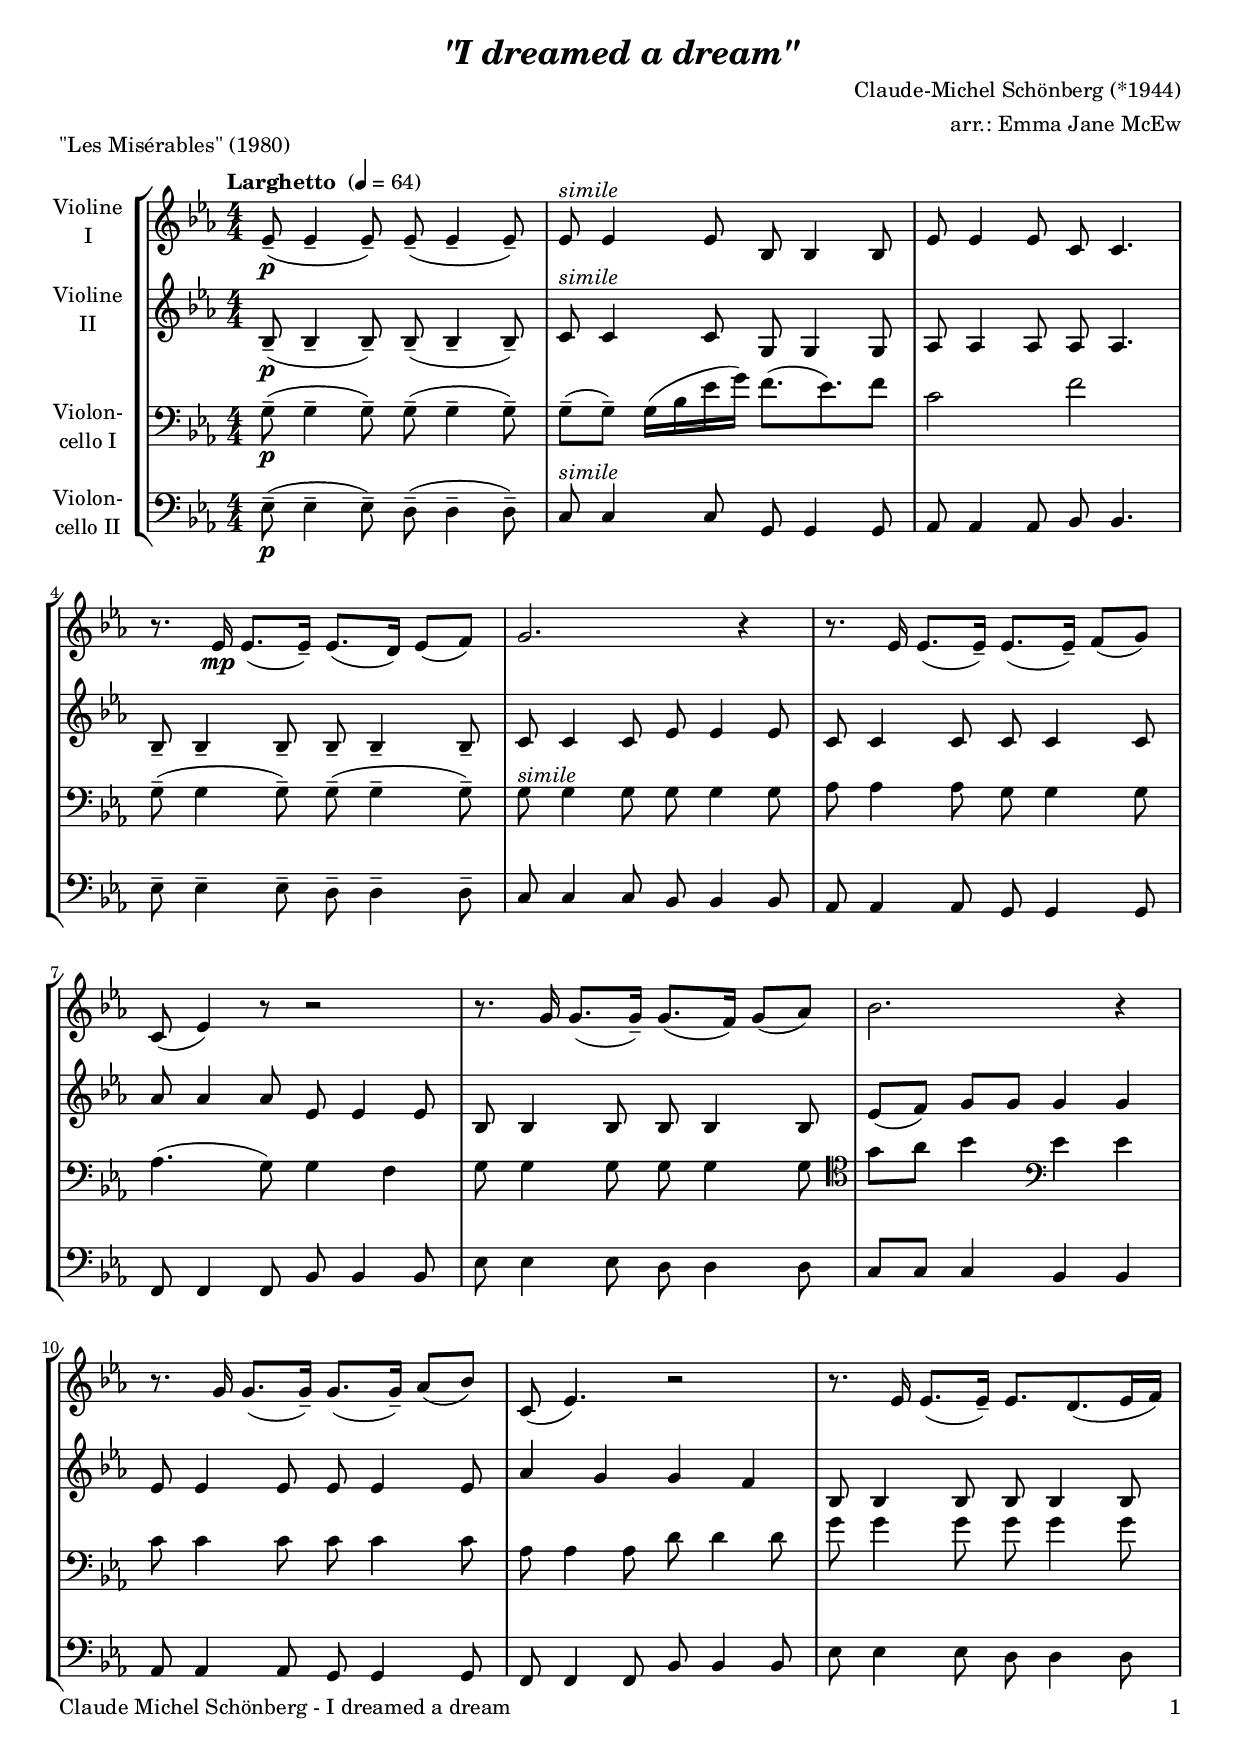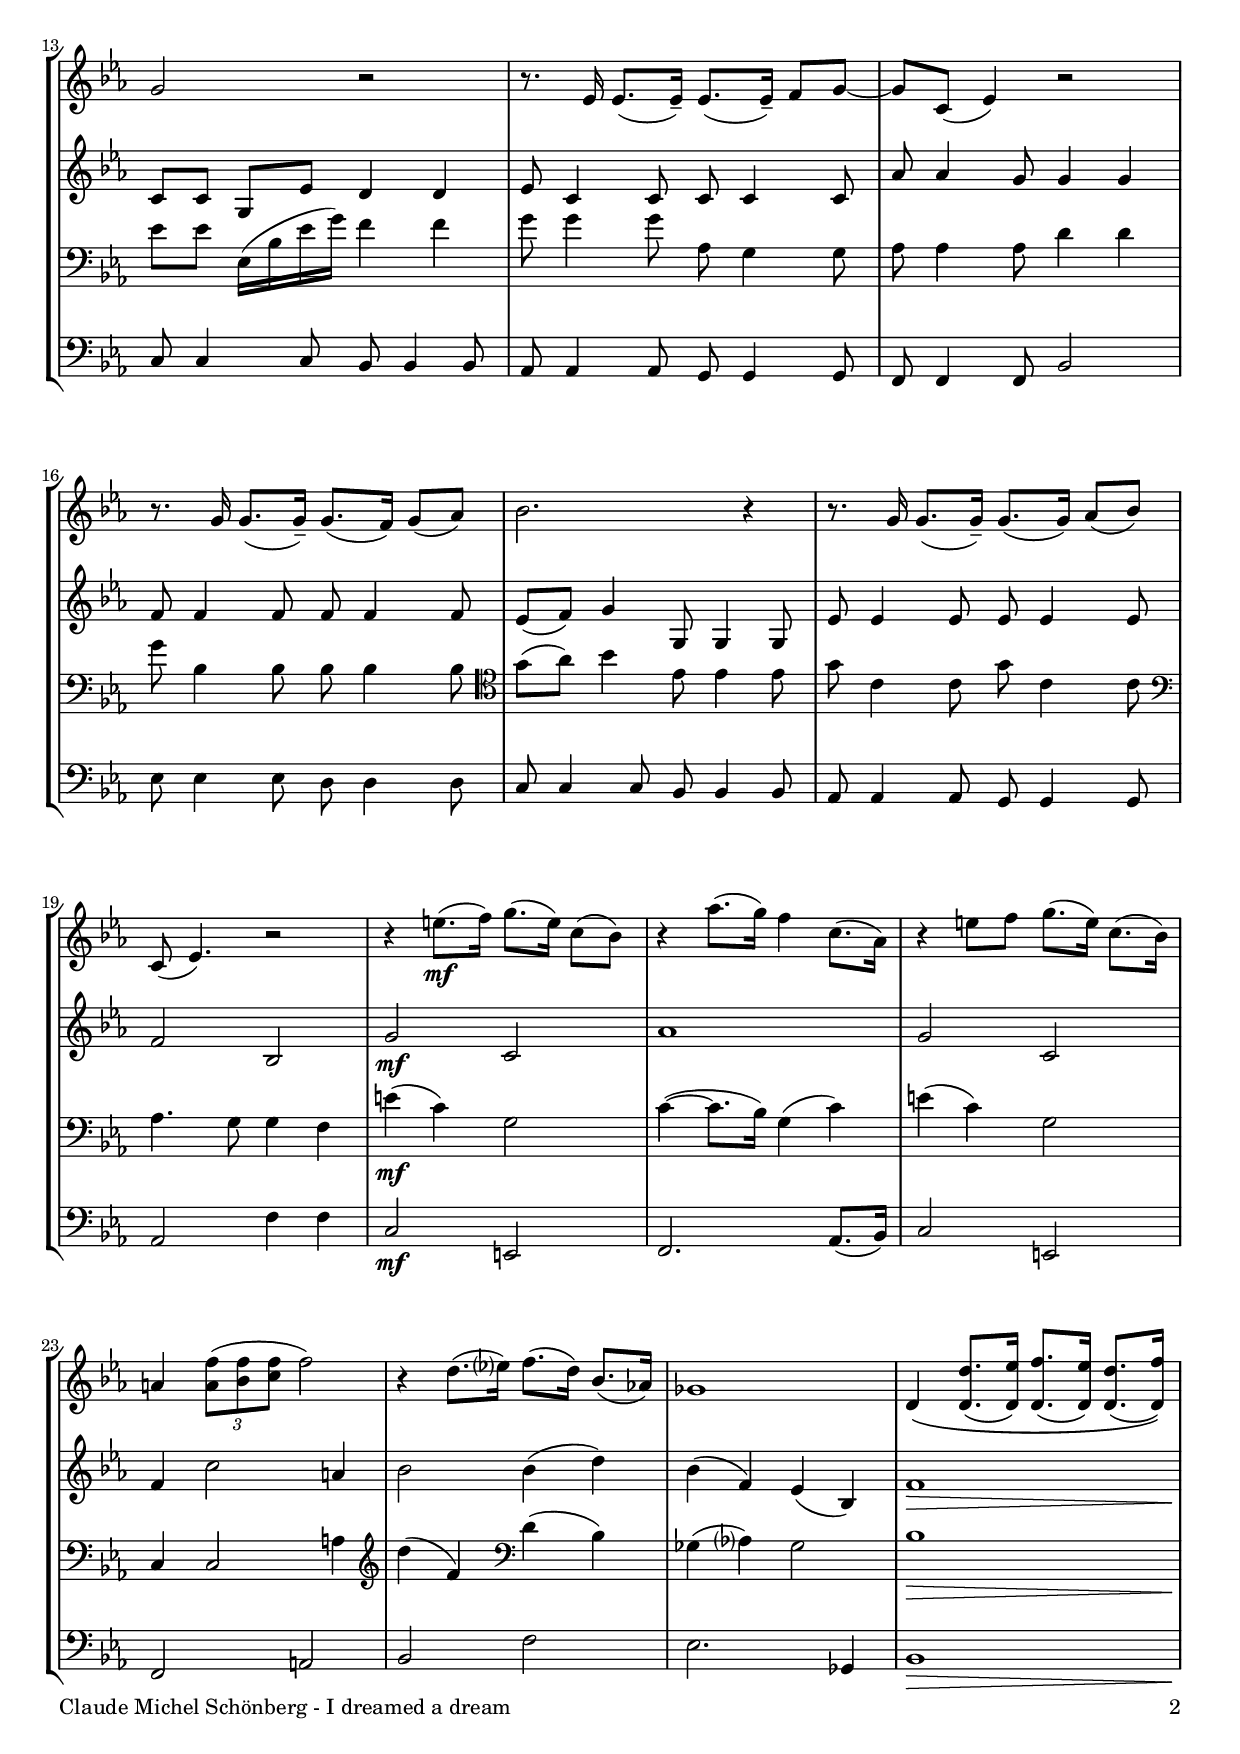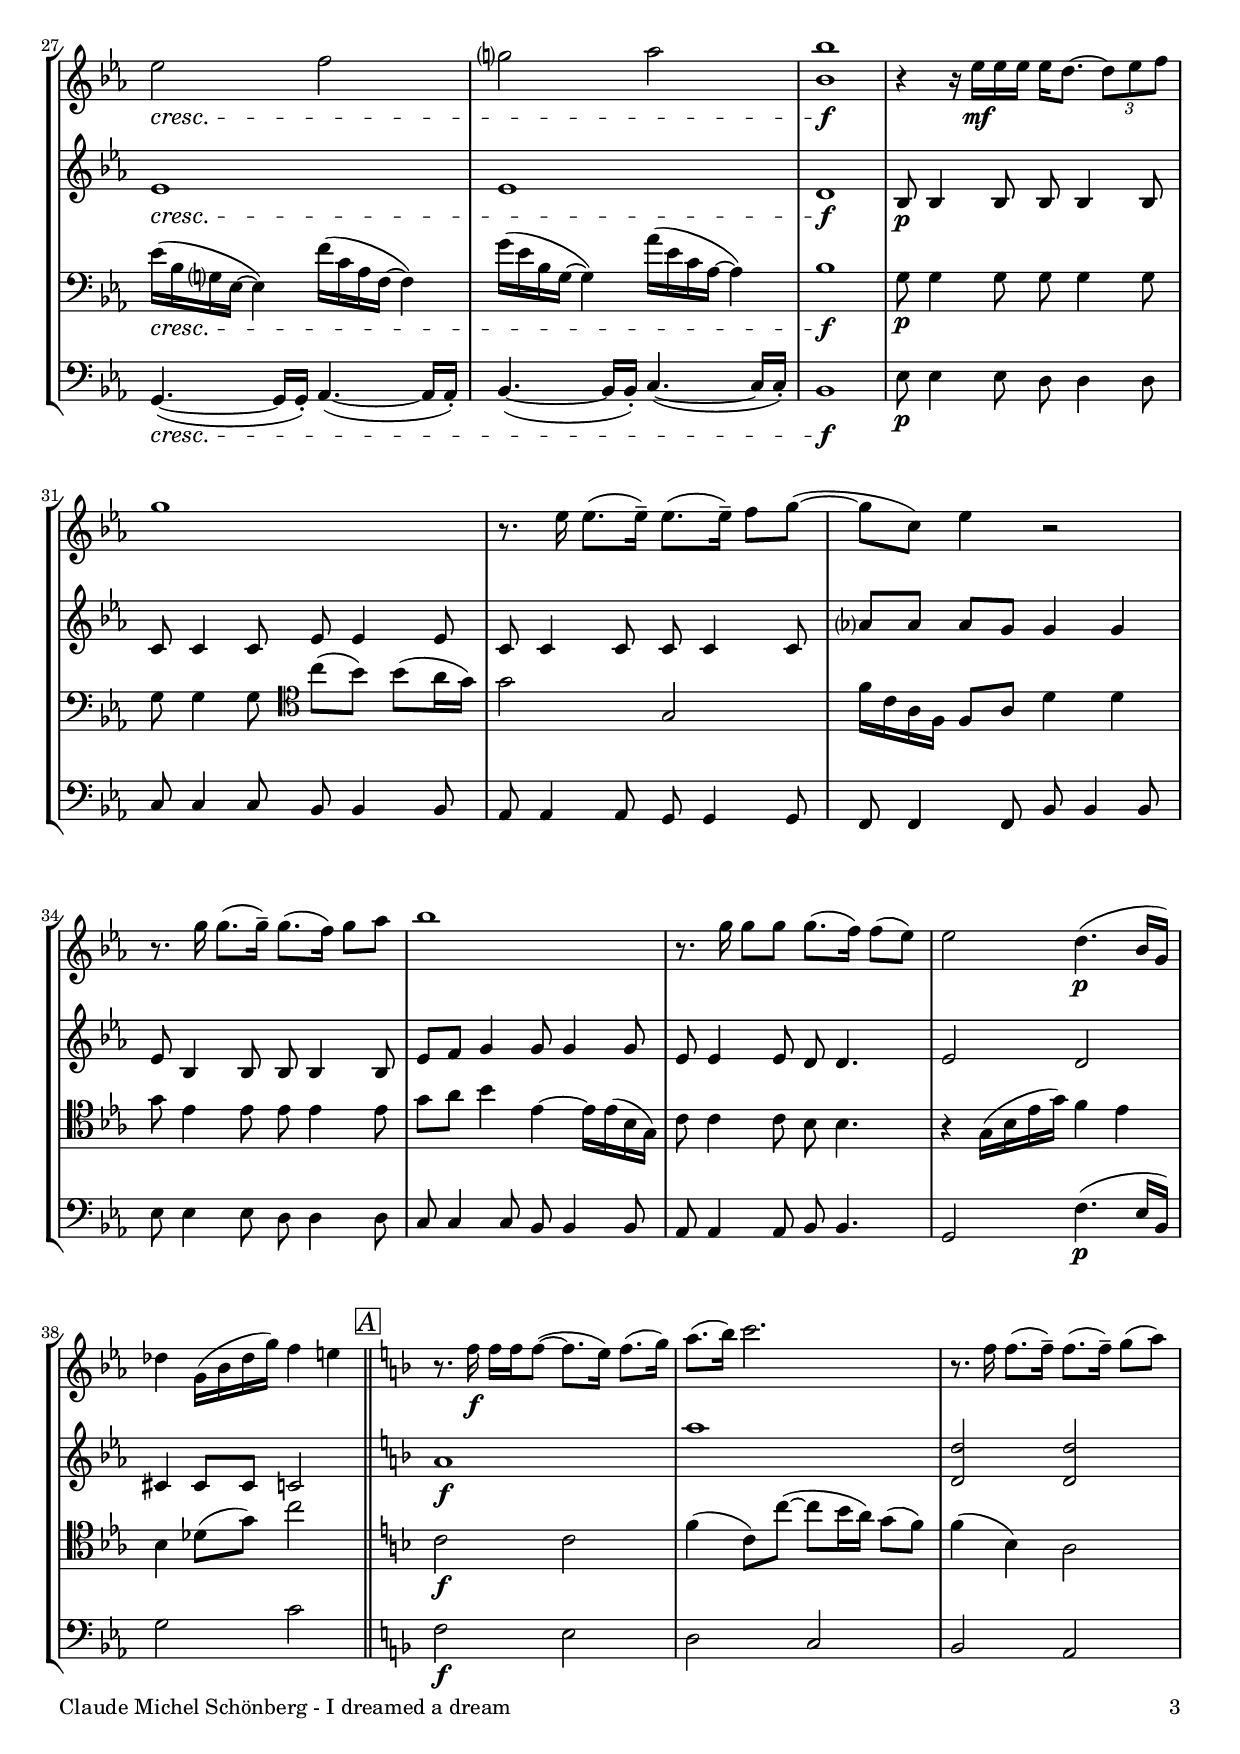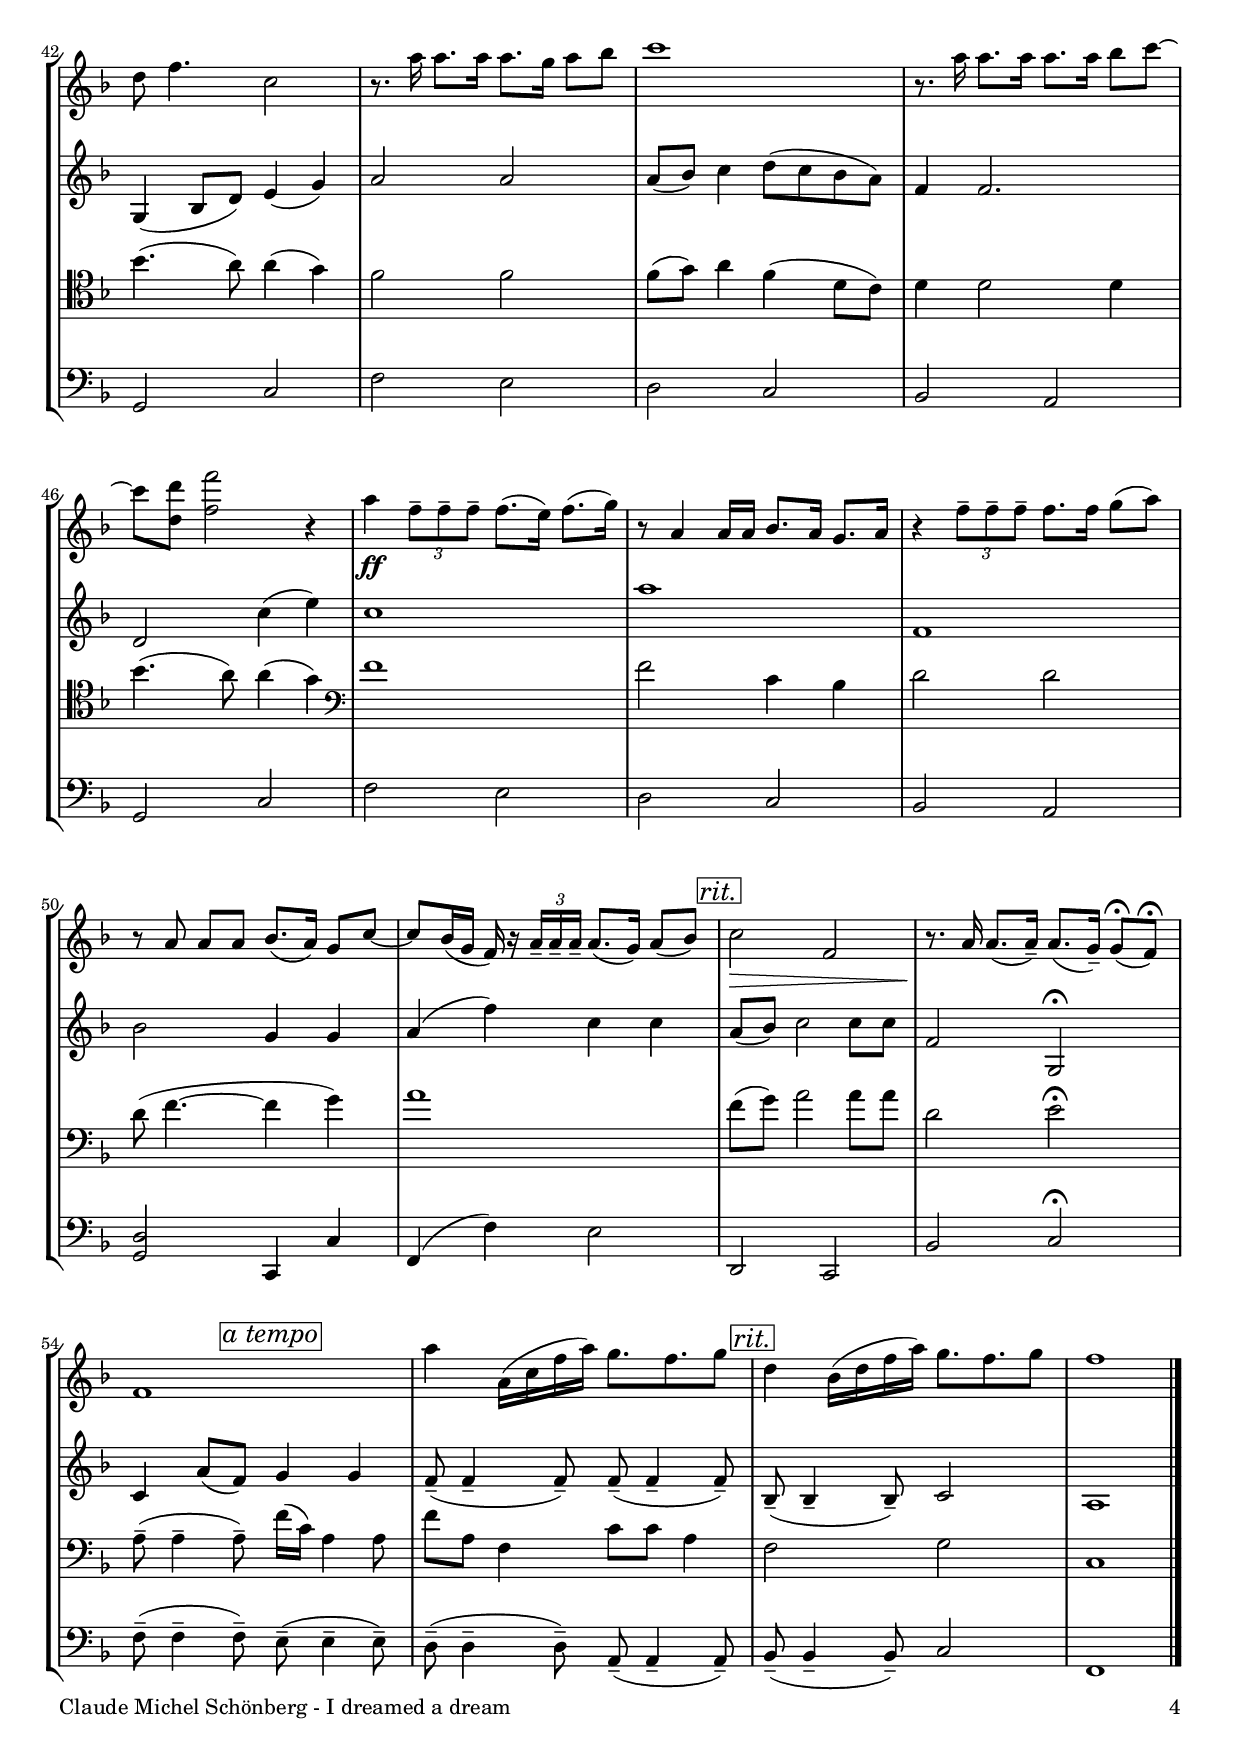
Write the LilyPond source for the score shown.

\version "2.20.2"
\include "deutsch.ly"

#(set-global-staff-size 18.5)

\header {
  title     = \markup \bold \italic "\"I dreamed a dream\""
  composer  = "Claude-Michel Schönberg (*1944)"
  arranger  = "arr.: Emma Jane McEw"
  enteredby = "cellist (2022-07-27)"
  piece     = "\"Les Misérables\" (1980)"
}

voiceconsts = {
  \key es \major
  \time 4/4
  \clef "treble"
  \numericTimeSignature
  \compressEmptyMeasures
  % Set default beaming for all staves
  \set Timing.beamExceptions = #'()
%  \set Timing.baseMoment     = #(ly:make-moment 1 4)
%  \set Timing.beatStructure  = #'(1 1)
  \tempo "Larghetto " 4=64
}

micl = "clarinet"
mifl = "flute"
miob = "oboe"
mifh = "french horn"
misx = "tenor sax"
mist = "string ensemble 1"
mivl = "violin"
miba = "cello"
mipz = "pizzicato strings"

atem = \mark \markup \box \italic "a tempo"
boxa = { \bar "||" \mark \markup \box \italic "A" \key f \major }
rit  = \mark \markup \box \italic "rit."
simi = \markup \italic "simile"

va = \relative c' {
  \voiceconsts

  es8(--\p es4-- es8)-- es8(-- es4-- es8)--
  es^\simi es4 es8 b b4 b8
  es es4 es8 c c4.

  r8. es16\mp es8.( es16)-- es8.( d16) es8( f)
  g2. r4
  r8. es16 es8.( es16)-- es8.( es16)-- f8( g)

  c,8( es4) r8 r2
  r8. g16 g8.( g16)-- g8.( f16) g8( as)
  b2. r4

  r8. g16 g8.( g16)-- g8.( g16)-- as8( b)
  c,( es4.) r2
  r8. es16 es8.( es16)-- es8. d( es16 f)

  g2 r
  r8. es16 es8.( es16)-- es8.( es16)-- f8 g~
  g c,( es4) r2

  r8. g16 g8.( g16)-- g8.( f16) g8( as)
  b2. r4
  r8. g16 g8.( g16)-- g8.( g16) as8( b)

  c,( es4.) r2
  r4 e'8.(\mf f16) g8.( e16) c8( b)
  r4 as'8.( g16) f4 c8.( as16)
  r4 e'8 f g8.( e16) c8.( b16)
  a4 \tuplet 3/2 4 { <a f'>8( <b f'> <c f> } f2)

  r4 d8.( es?16) f8.( d16) b8.( as!16)
  ges1
  d4\( <d d'>8.( <d es'>16) <d f'>8.( <d es'>16) <d d'>8.( <d f'>16)\)
  es'2\cresc f

  g? as
  <b, b'>1\f
  r4 r16 es\mf es es es d8.~ \tuplet 3/2 4 { d8 es f }

  g1
  r8. es16 es8.( es16)-- es8.( es16)-- f8 g(~
  g c,) es4 r2

  r8. g16 g8.( g16)-- g8.( f16) g8 as
  b1
  r8. g16 g8 g g8.( f16) f8( es)

  es2 d4.(\p b16 g)
  des'4 g,16( b des g) f4 e \boxa
  r8. f16\f f f f8(~ f8. e16) f8.( g16)

  a8.( b16) c2.
  r8. f,16 f8.( f16)-- f8.( f16)-- g8( a)
  d, f4. c2
  r8. a'16 a8. a16 a8. g16 a8 b

  c1
  r8. a16 a8. a16 a8. a16 b8 c~
  c <d, d'> <f f'>2 r4
  a\ff \tuplet 3/2 4 { f8-- f-- f-- } f8.( e16) f8.( g16)

  r8 a,4 a16 a b8. a16 g8. a16
  r4 \tuplet 3/2 4 { f'8-- f-- f-- } f8. f16 g8( a)
  r a, a a b8.( a16) g8 c~
  c b16( g f) r \tuplet 3/2 8 { a-- a-- a-- } a8.( g16) a8( b) \rit

  c2\> f,
  r8.\! a16 a8.( a16)-- a8.( g16)-- g8(\fermata f)\fermata
  << { s2 \atem s } \\ f1 >>

  a'4 a,16( c f a) g8. f g8 \rit
  d4 b16( d f a) g8. f g8
  f1 \bar "|."
}

vb = \relative c' {
  \voiceconsts

  b8(--\p b4-- b8)-- b(-- b4-- b8)--
  c^\simi c4 c8 g g4 g8
  as as4 as8 as as4.

  b8-- b4-- b8-- b-- b4-- b8--
  c c4 c8 es es4 es8
  c c4 c8 c c4 c8

  as' as4 as8 es es4 es8
  b b4 b8 b b4 b8
  es( f) g g g4 g

  es8 es4 es8 es es4 es8
  as4 g g f
  b,8 b4 b8 b b4 b8

  c c g es' d4 d
  es8 c4 c8 c c4 c8
  as' as4 g8 g4 g

  f8 f4 f8 f f4 f8
  es( f) g4 g,8 g4 g8
  es' es4 es8 es es4 es8

  f2 b,
  g'\mf c,
  as'1
  g2 c,
  f4 c'2 a4

  b2 b4( d)
  b( f) es( b)
  f'1\>
  es\!\cresc

  es
  d\f
  b8\p b4 b8 b b4 b8

  c c4 c8 es es4 es8
  c c4 c8 c c4 c8
  as'? as as g g4 g

  es8 b4 b8 b b4 b8
  es f g4 g8 g4 g8
  es es4 es8 d d4.

  es2 d
  cis4 cis8 cis c2 \boxa
  a'1\f

  a'
  <d,, d'>2 <d d'>
  g,4( b8 d) e4( g)
  a2 a

  a8( b) c4 d8([ c b a])
  f4 f2.
  d2 c'4( e)
  c1

  a'
  f,
  b2 g4 g
  a( f') c c \rit

  a8( b) c2 c8 c
  f,2 g,\fermata
  c4 a'8( f) \atem g4 g

  f8(-- f4-- f8)-- f(-- f4-- f8)-- \rit
  b,(-- b4-- b8)-- c2
  a1 \bar "|."
}

vc = \relative c' {
  \voiceconsts
  \clef "bass"

  g8(--\p g4-- g8)-- g(-- g4-- g8)--
  g(-- g)-- g16( b es g) f8.( es) f8
  c2 f

  g,8(-- g4 g8)-- g(-- g4-- g8)--
  g^\simi g4 g8 g g4 g8
  as as4 as8 g g4 g8

  as4.( g8) g4 f
  g8 g4 g8 g g4 g8 \clef "tenor"
  g' as b4 \clef "bass" es, es

  c8 c4 c8 c c4 c8
  as as4 as8 d d4 d8
  g g4 g8 g g4 g8

  es es es,16( b' es g) f4 f
  g8 g4 g8 as, g4 g8
  as as4 as8 d4 d

  g8 b,4 b8 b b4 b8 \clef "tenor"
  g'( as) b4 es,8 es4 es8
  g c,4 c8 g' c,4 c8 \clef "bass"

  as4. g8 g4 f
  e'(\mf c) g2
  c4(~ c8. b16) g4( c)
  e( c) g2
  c,4 c2 a'4 \clef "treble"

  d'( f,) \clef "bass" d( b)
  ges( as?) ges2
  b1\>
  es16(\!\cresc b g? es~ es4) f'16( c as f~ f4)

  g'16( es b g~ g4) as'16( es c as~ as4)
  b1\f
  g8\p g4 g8 g g4 g8

  g g4 g8 \clef "tenor" c'( b) b( as16 g)
  g2 g,
  f'16 c as f f8 as d4 d

  g8 es4 es8 es es4 es8
  g as b4 es,~ es16 es( b g)
  c8 c4 c8 b b4.

  r4 g16( b es g) f4 es
  b des8( g) c2 \boxa
  c,\f c

  f4( c8) c'(~ c b16 a) g8( f)
  f4( b,) a2
  b'4.( a8) a4( g)
  f2 f

  f8( g) a4 f( d8 c)
  d4 d2 d4
  b'4.( a8) a4( g) \clef "bass"
  f1

  f2 c4 b
  d2 d
  d8( f4.~ f4 g)
  a1 \rit

  f8( g) a2 a8 a
  d,2 e\fermata
  a,8(-- a4-- a8)-- \atem f'16( c) a4 a8

  f' a, f4 c'8 c a4 \rit
  f2 g
  c,1 \bar "|."
}

vd = \relative c {
  \voiceconsts
  \clef "bass"

  es8(--\p es4-- es8)-- d(-- d4-- d8)--
  c^\simi c4 c8 g g4 g8
  as as4 as8 b b4.

  es8-- es4-- es8-- d-- d4-- d8--
  c c4 c8 b b4 b8
  as as4 as8 g g4 g8

  f f4 f8 b b4 b8
  es es4 es8 d d4 d8
  c c c4 b b

  as8 as4 as8 g g4 g8
  f f4 f8 b b4 b8
  es es4 es8 d d4 d8

  c c4 c8 b b4 b8
  as as4 as8 g g4 g8
  f f4 f8 b2

  es8 es4 es8 d d4 d8
  c c4 c8 b b4 b8
  as as4 as8 g g4 g8

  as2 f'4 f
  c2\mf e,
  f2. as8.( b16)
  c2 e,
  f a

  b f'
  es2. ges,4
  b1\>
  g4.(~\!\cresc g16 g)-. as4.(~ as16 as)-.

  b4.(~ b16 b)-. c4.(~ c16 c)-.
  b1\f
  es8\p es4 es8 d d4 d8

  c c4 c8 b b4 b8
  as as4 as8 g g4 g8
  f f4 f8 b b4 b8

  es es4 es8 d d4 d8
  c c4 c8 b b4 b8
  as as4 as8 b b4.

  g2 f'4.(\p es16 b)
  g'2 c \boxa
  f,\f e

  d c
  b a
  g c
  f e

  d c
  b a
  g c
  f e

  d c
  b a
  <g d'> c,4 c'
  f,( f') e2 \rit

  d, c
  b' c\fermata
  f8(-- f4-- f8)-- \atem e(-- e4-- e8)--

  d(-- d4-- d8)-- a(-- a4-- a8)-- \rit
  b(-- b4-- b8)-- c2
  f,1 \bar "|."
}


music = \new StaffGroup <<
      \new Staff {
	\set Staff.midiInstrument = \mivl
	\set Staff.instrumentName = \markup \center-column { "Violine" "I" }
	\transpose es es { \va }
      }

      \new Staff {
	\set Staff.midiInstrument = \mivl
	\set Staff.instrumentName = \markup \center-column { "Violine" "II" }
	\transpose es es { \vb }
      }

      \new Staff {
	\set Staff.midiInstrument = \miba
	\set Staff.instrumentName = \markup \center-column { "Violon-" "cello I" }
	\transpose es es { \vc }
      }

      \new Staff {
	\set Staff.midiInstrument = \miba
	\set Staff.instrumentName = \markup \center-column { "Violon-" "cello II" }
	\transpose es es { \vd }
      }
>>

\book {
   \paper {
    print-page-number = ##t
    print-first-page-number = ##t
    ragged-last-bottom = ##f
    oddHeaderMarkup = \markup \null
    evenHeaderMarkup = \markup \null
    oddFooterMarkup = \markup {
      \fill-line {
        \on-the-fly #print-page-number-check-first
        "Claude Michel Schönberg - I dreamed a dream" \fromproperty #'page:page-number-string
      }
    }
    evenFooterMarkup = \oddFooterMarkup
  } \score {
    \music
    \layout {}
  }

  \score {
    \unfoldRepeats \music

    \midi {
      \context {
        \Score
      }
    }
  }
}